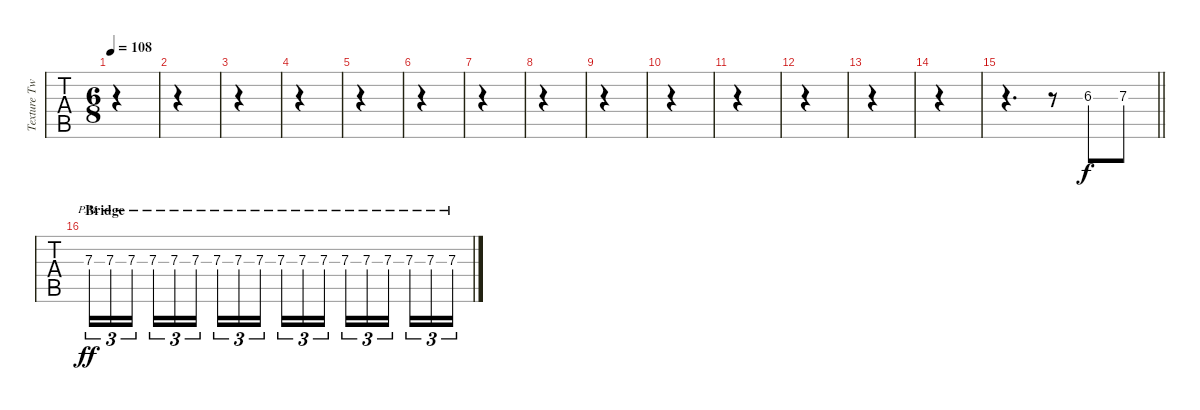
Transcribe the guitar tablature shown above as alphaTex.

\track ("Texture Two" "Texture Tw") {instrument distortionguitar}
\staff {tabs}
\tuning (E4 B3 G3 D3 A2 E2) {hide}
\ts (6 8)
\tempo 108
\clef g2
\ks a
|
|
|
|
|
|
|
|
|
|
|
|
|
|
\barLineRight lightlight
r.4{d} r.8 6.3.8 7.3.8 |
\section ("" "Bridge")
7.3{pm}.16{tu (3 2) dy ff} 7.3{pm}.16{tu (3 2)} 7.3{pm}.16{tu (3 2) beam splitsecondary} 7.3{pm}.16{tu (3 2)} 7.3{pm}.16{tu (3 2)} 7.3{pm}.16{tu (3 2) beam splitsecondary} 7.3{pm}.16{tu (3 2) volume 0} 7.3{pm}.16{tu (3 2)} 7.3{pm}.16{tu (3 2)} 7.3{pm}.16{tu (3 2)} 7.3{pm}.16{tu (3 2)} 7.3{pm}.16{tu (3 2) beam splitsecondary} 7.3{pm}.16{tu (3 2)} 7.3{pm}.16{tu (3 2)} 7.3{pm}.16{tu (3 2) beam splitsecondary} 7.3{pm}.16{tu (3 2)} 7.3{pm}.16{tu (3 2)} 7.3{pm}.16{tu (3 2)}
